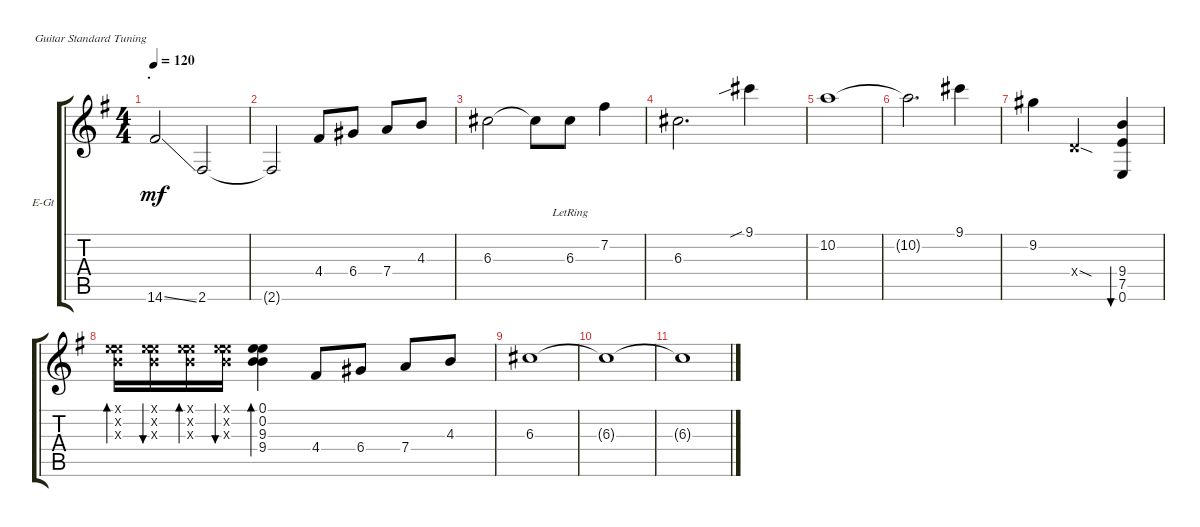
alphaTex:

\defaultSystemsLayout 4
\bracketExtendMode groupsimilarinstruments
\firstSystemTrackNameOrientation horizontal
\otherSystemsTrackNameOrientation horizontal
\track ("Electric Guitar" "E-Gt") {instrument overdrivenguitar}
\staff {score tabs}
\tuning (E4 B3 G3 D3 A2 E2)
\ts (4 4)
\section ("" ".")
\tempo 120
\clef g2
\ks eminor
14.6{ss}.2{dy mf} 2.6.2 |
2.6{t}.2 4.4.8 6.4.8 7.4.8 4.3.8 |
6.3.2 6.3{t}.8 6.3{lr}.8 7.2.4 |
6.3.2{d} 9.1{sib}.4 |
\scale
0.169628 10.2.1 |
\scale
0.14378 10.2{t}.2{d} 9.1.4 |
\scale
0.174475 9.2.4 0.4{sod x}.2 (0.6 7.5 9.4).4{bu 30} |
\scale
0.44076 (9.3{x} 0.1{x} 0.2{x}).16{bd 30} (9.3{x} 0.1{x} 0.2{x}).16{bu 30} (9.3{x} 0.1{x} 0.2{x}).16{bd 30} (9.3{x} 0.1{x} 0.2{x}).16{bu 30} (9.3 9.4 0.2 0.1).4{bd 60} 4.4.8 6.4.8 7.4.8 4.3.8 |
\scale
0.0725408 6.3.1 |
6.3{t}.1 |
6.3{t}.1
